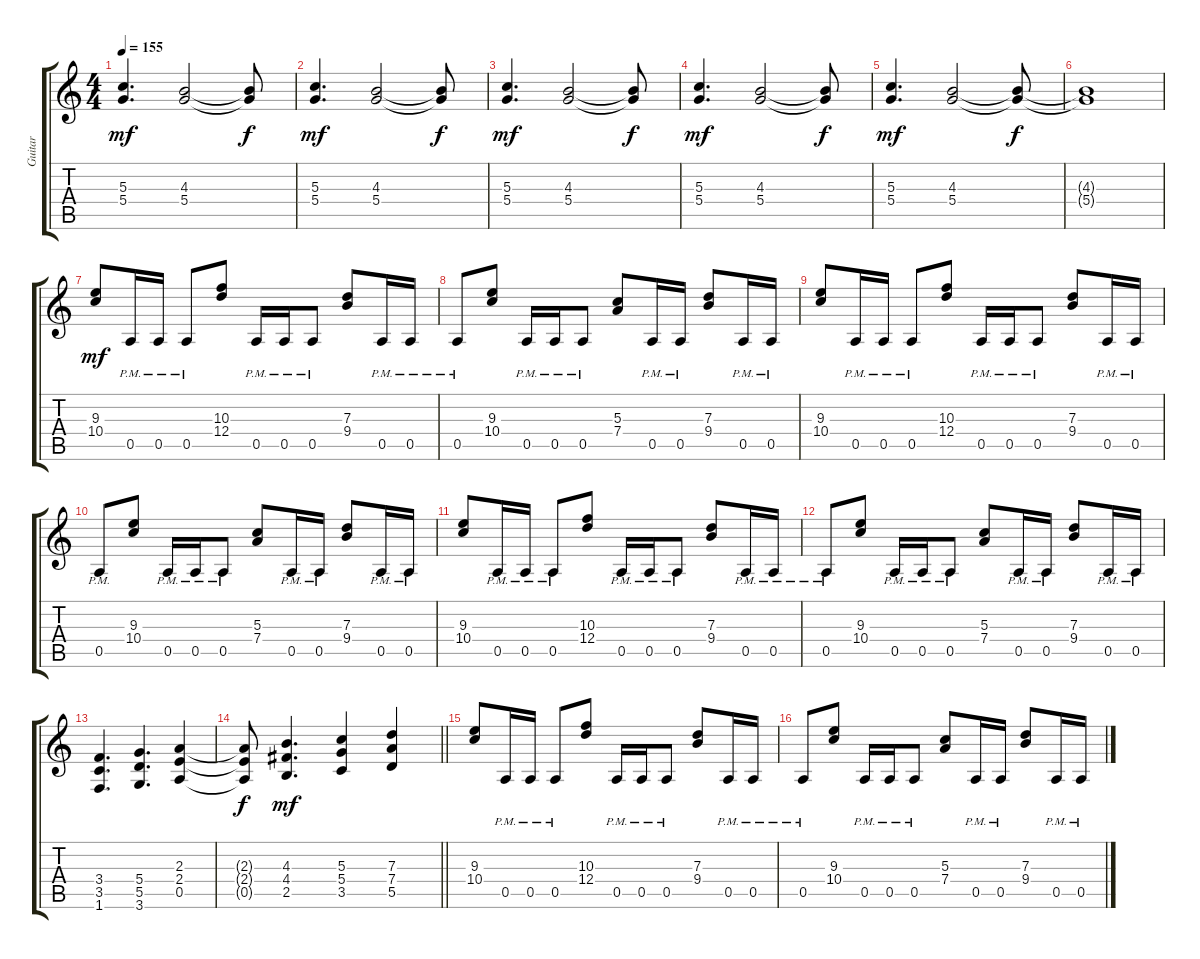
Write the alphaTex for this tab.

\track ("Guitar" "Guitar") {instrument overdrivenguitar}
\staff {score tabs}
\tuning (E4 B3 G3 D3 A2 E2) {hide}
\ts (4 4)
\tempo 155
\clef g2
\ks c
(5.3 5.4).4{d dy mf} (4.3 5.4).2 (4.3{t} 5.4{t}).8{dy f} |
(5.3 5.4).4{d dy mf} (4.3 5.4).2 (4.3{t} 5.4{t}).8{dy f} |
(5.3 5.4).4{d dy mf} (4.3 5.4).2 (4.3{t} 5.4{t}).8{dy f} |
(5.3 5.4).4{d dy mf} (4.3 5.4).2 (4.3{t} 5.4{t}).8{dy f} |
(5.3 5.4).4{d dy mf} (4.3 5.4).2 (4.3{t} 5.4{t}).8{dy f} |
(4.3{t} 5.4{t}).1 |
(9.3 10.4).8{dy mf} 0.5{pm}.16 0.5{pm}.16 0.5{pm}.8 (10.3 12.4).8 0.5{pm}.16 0.5{pm}.16 0.5{pm}.8 (7.3 9.4).8 0.5{pm}.16 0.5{pm}.16 |
0.5{pm}.8 (9.3 10.4).8 0.5{pm}.16 0.5{pm}.16 0.5{pm}.8 (5.3 7.4).8 0.5{pm}.16 0.5{pm}.16 (7.3 9.4).8 0.5{pm}.16 0.5{pm}.16 |
(9.3 10.4).8 0.5{pm}.16 0.5{pm}.16 0.5{pm}.8 (10.3 12.4).8 0.5{pm}.16 0.5{pm}.16 0.5{pm}.8 (7.3 9.4).8 0.5{pm}.16 0.5{pm}.16 |
0.5{pm}.8 (9.3 10.4).8 0.5{pm}.16 0.5{pm}.16 0.5{pm}.8 (5.3 7.4).8 0.5{pm}.16 0.5{pm}.16 (7.3 9.4).8 0.5{pm}.16 0.5{pm}.16 |
(9.3 10.4).8 0.5{pm}.16 0.5{pm}.16 0.5{pm}.8 (10.3 12.4).8 0.5{pm}.16 0.5{pm}.16 0.5{pm}.8 (7.3 9.4).8 0.5{pm}.16 0.5{pm}.16 |
0.5{pm}.8 (9.3 10.4).8 0.5{pm}.16 0.5{pm}.16 0.5{pm}.8 (5.3 7.4).8 0.5{pm}.16 0.5{pm}.16 (7.3 9.4).8 0.5{pm}.16 0.5{pm}.16 |
(3.4 3.5 1.6).4{d} (5.4 5.5 3.6).4{d} (2.3 2.4 0.5).4 |
\barLineRight lightlight
(2.3{t} 2.4{t} 0.5{t}).8{dy f} (4.3 4.4 2.5).4{d dy mf} (5.3 5.4 3.5).4 (7.3 7.4 5.5).4 |
(9.3 10.4).8 0.5{pm}.16 0.5{pm}.16 0.5{pm}.8 (10.3 12.4).8 0.5{pm}.16 0.5{pm}.16 0.5{pm}.8 (7.3 9.4).8 0.5{pm}.16 0.5{pm}.16 |
0.5{pm}.8 (9.3 10.4).8 0.5{pm}.16 0.5{pm}.16 0.5{pm}.8 (5.3 7.4).8 0.5{pm}.16 0.5{pm}.16 (7.3 9.4).8 0.5{pm}.16 0.5{pm}.16
